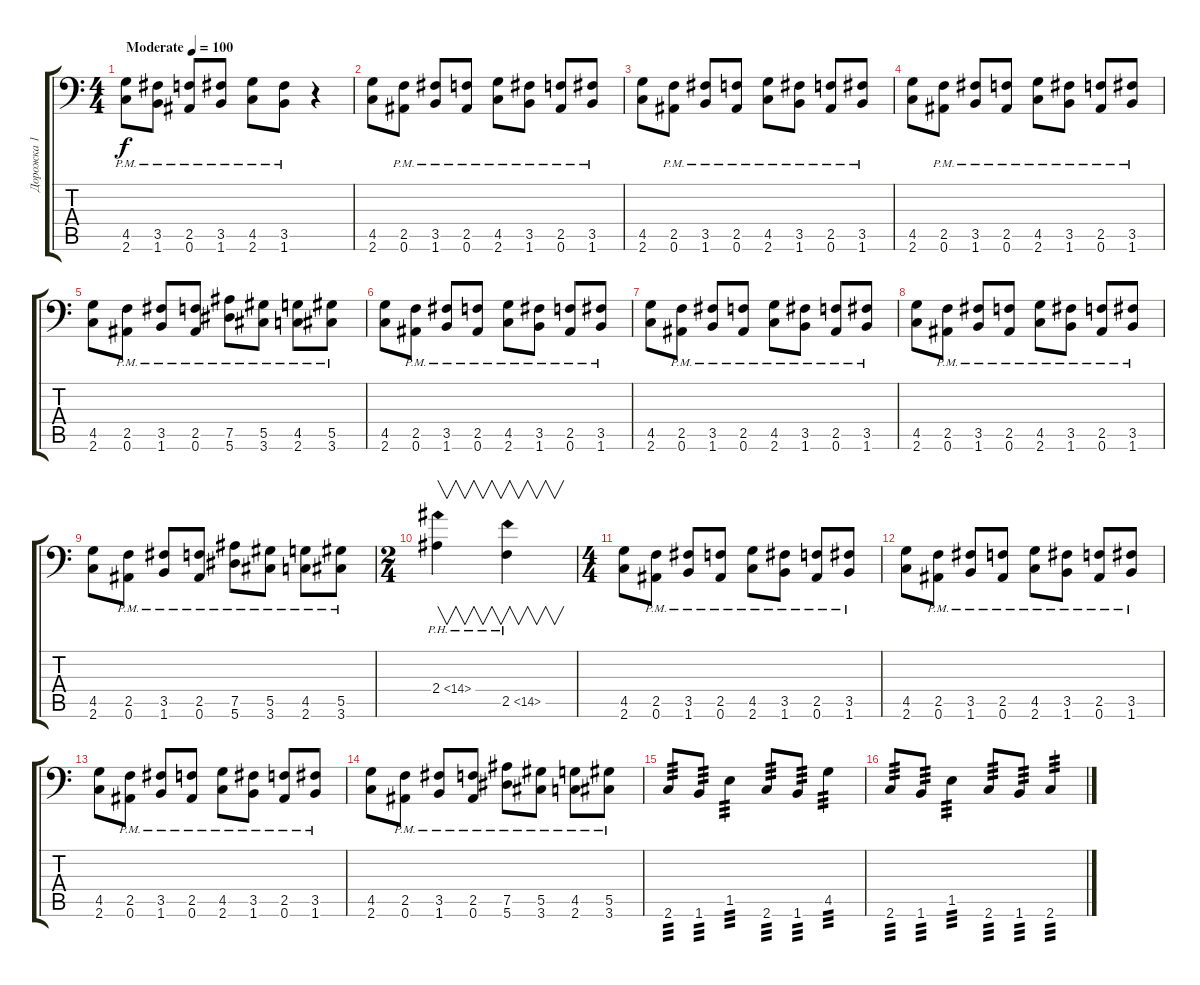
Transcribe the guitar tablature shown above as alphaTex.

\track ("Дорожка 1" "Дорожка 1") {instrument distortionguitar}
\staff {score tabs}
\tuning (Bb3 F3 Db3 Ab2 Eb2 Bb1) {hide}
\ts (4 4)
\tempo (100 "Moderate")
\clef f4
\ks c
(4.5{pm} 2.6{pm}).8{dy f instrument distortionguitar} (3.5{pm} 1.6{pm}).8 (2.5{pm} 0.6{pm}).8 (3.5{pm} 1.6{pm}).8 (4.5{pm} 2.6{pm}).8 (3.5{pm} 1.6{pm}).8 r.4 |
(4.5 2.6).8 (2.5{pm} 0.6{pm}).8 (3.5{pm} 1.6{pm}).8 (2.5{pm} 0.6{pm}).8 (4.5{pm} 2.6{pm}).8 (3.5{pm} 1.6{pm}).8 (2.5{pm} 0.6{pm}).8 (3.5{pm} 1.6{pm}).8 |
(4.5 2.6).8 (2.5{pm} 0.6{pm}).8 (3.5{pm} 1.6{pm}).8 (2.5{pm} 0.6{pm}).8 (4.5{pm} 2.6{pm}).8 (3.5{pm} 1.6{pm}).8 (2.5{pm} 0.6{pm}).8 (3.5{pm} 1.6{pm}).8 |
(4.5 2.6).8 (2.5{pm} 0.6{pm}).8 (3.5{pm} 1.6{pm}).8 (2.5{pm} 0.6{pm}).8 (4.5{pm} 2.6{pm}).8 (3.5{pm} 1.6{pm}).8 (2.5{pm} 0.6{pm}).8 (3.5{pm} 1.6{pm}).8 |
(4.5 2.6).8 (2.5{pm} 0.6{pm}).8 (3.5{pm} 1.6{pm}).8 (2.5{pm} 0.6{pm}).8 (7.5{pm} 5.6{pm}).8 (5.5{pm} 3.6{pm}).8 (4.5{pm} 2.6{pm}).8 (5.5{pm} 3.6{pm}).8 |
(4.5 2.6).8 (2.5{pm} 0.6{pm}).8 (3.5{pm} 1.6{pm}).8 (2.5{pm} 0.6{pm}).8 (4.5{pm} 2.6{pm}).8 (3.5{pm} 1.6{pm}).8 (2.5{pm} 0.6{pm}).8 (3.5{pm} 1.6{pm}).8 |
(4.5 2.6).8 (2.5{pm} 0.6{pm}).8 (3.5{pm} 1.6{pm}).8 (2.5{pm} 0.6{pm}).8 (4.5{pm} 2.6{pm}).8 (3.5{pm} 1.6{pm}).8 (2.5{pm} 0.6{pm}).8 (3.5{pm} 1.6{pm}).8 |
(4.5 2.6).8 (2.5{pm} 0.6{pm}).8 (3.5{pm} 1.6{pm}).8 (2.5{pm} 0.6{pm}).8 (4.5{pm} 2.6{pm}).8 (3.5{pm} 1.6{pm}).8 (2.5{pm} 0.6{pm}).8 (3.5{pm} 1.6{pm}).8 |
(4.5 2.6).8 (2.5{pm} 0.6{pm}).8 (3.5{pm} 1.6{pm}).8 (2.5{pm} 0.6{pm}).8 (7.5{pm} 5.6{pm}).8 (5.5{pm} 3.6{pm}).8 (4.5{pm} 2.6{pm}).8 (5.5{pm} 3.6{pm}).8 |
\ts (2 4)
2.4{ph 12}.4{v} 2.5{ph 12}.4{v} |
\ts (4 4)
(4.5 2.6).8 (2.5{pm} 0.6{pm}).8 (3.5{pm} 1.6{pm}).8 (2.5{pm} 0.6{pm}).8 (4.5{pm} 2.6{pm}).8 (3.5{pm} 1.6{pm}).8 (2.5{pm} 0.6{pm}).8 (3.5{pm} 1.6{pm}).8 |
(4.5 2.6).8 (2.5{pm} 0.6{pm}).8 (3.5{pm} 1.6{pm}).8 (2.5{pm} 0.6{pm}).8 (4.5{pm} 2.6{pm}).8 (3.5{pm} 1.6{pm}).8 (2.5{pm} 0.6{pm}).8 (3.5{pm} 1.6{pm}).8 |
(4.5 2.6).8 (2.5{pm} 0.6{pm}).8 (3.5{pm} 1.6{pm}).8 (2.5{pm} 0.6{pm}).8 (4.5{pm} 2.6{pm}).8 (3.5{pm} 1.6{pm}).8 (2.5{pm} 0.6{pm}).8 (3.5{pm} 1.6{pm}).8 |
(4.5 2.6).8 (2.5{pm} 0.6{pm}).8 (3.5{pm} 1.6{pm}).8 (2.5{pm} 0.6{pm}).8 (7.5{pm} 5.6{pm}).8 (5.5{pm} 3.6{pm}).8 (4.5{pm} 2.6{pm}).8 (5.5{pm} 3.6{pm}).8 |
2.6.8{tp 3} 1.6.8{tp 3} 1.5.4{tp 3} 2.6.8{tp 3} 1.6.8{tp 3} 4.5.4{tp 3} |
2.6.8{tp 3} 1.6.8{tp 3} 1.5.4{tp 3} 2.6.8{tp 3} 1.6.8{tp 3} 2.6.4{tp 3}
